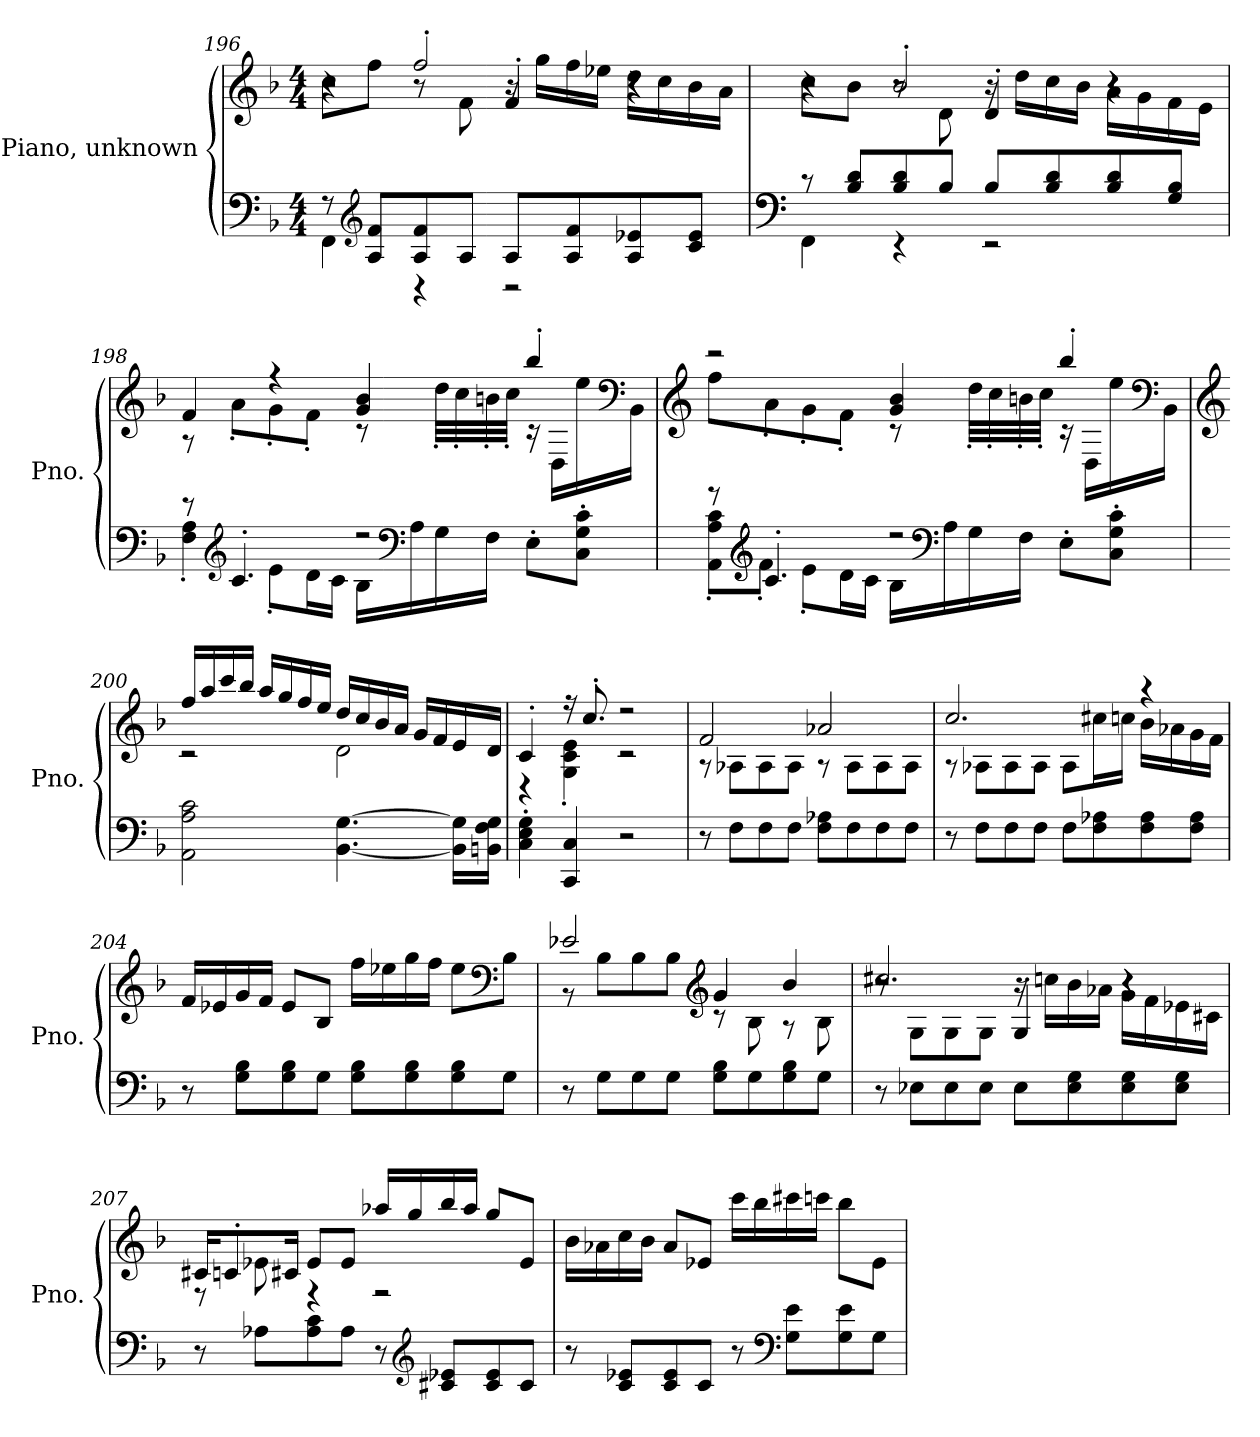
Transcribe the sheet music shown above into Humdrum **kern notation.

**kern	**kern
*part1	*part1
*staff2	*staff1
*I"Piano, unknown	*
*I'Pno.	*
*clefF4	*clefG2
*k[b-]	*k[b-]
*M4/4	*M4/4
=196	=196
*^	*^
*	*	*	*^
8r	4FF\	4r	8cc\L	2r
*clefG2	*	*	*	*
8A/ 8f/L	.	.	8ff\J	.
8A/ 8f/	4r	2ff'/	8r	.
8A/J	.	.	8f\	.
8A/L	2r	.	16r	4f'/
.	.	.	16gg\LL	.
8A/ 8f/	.	.	16ff\	.
.	.	.	16ee-X\JJ	.
8A/ 8e-X/	.	4r	16dd\LL	4r
.	.	.	16cc\	.
8c/ 8e-/J	.	.	16b-\	.
.	.	.	16a\JJ	.
!!LO:LB:g=z	!!	!!
=197	=197	=197	=197	=197
*clefF4	*	*	*	*
8r	4FF\	4r	8cc\L	2r
8B-/ 8d/L	.	.	8b-\J	.
8B-/ 8d/	4r	2b-'/	8r	.
8B-/J	.	.	8d\	.
8B-/L	2r	.	16r	4d'/
.	.	.	16dd\LL	.
8B-/ 8d/	.	.	16cc\	.
.	.	.	16b-\JJ	.
8B-/ 8d/	.	4r	16a\LL	4r
.	.	.	16g\	.
8G/ 8B-/J	.	.	16f\	.
.	.	.	16e\JJ	.
*	*	*	*v	*v
=198	=198	=198	=198
8r	4F\' 4A\'	4f/	8r
*clefG2	*	*	*
4.c'/	.	.	8a'\L
.	8e'\L	4r	8g'\
.	16d\L	.	8f'\J
.	16c\JJ	.	.
2r	16B-\LL	4g/ 4b-/	8r
*clefF4	*	*	*
.	16A\	.	.
.	16G\	.	32dd'\LLL
.	.	.	32cc'\
.	16F\JJ	.	32bn'\
.	.	.	32cc'\JJJ
.	8E'\L	4bb-'/	16r
.	.	.	16D\LL
.	8C\' 8G\' 8c\'J	.	16ee\
*	*	*clefF4	*
.	.	.	16BB-\JJ
!!LO:LB:g=z	!!
=199	=199	=199	=199
*	*	*clefG2	*
8r	8AA\' 8A\' 8c\'L	2r	8ff\L
*clefG2	*	*	*
4.c'/	8f'\J	.	8a'\
.	8e'\L	.	8g'\
.	16d\L	.	8f'\J
.	16c\JJ	.	.
2r	16B-\LL	4g/ 4b-/	8r
*clefF4	*	*	*
.	16A\	.	.
.	16G\	.	32dd'\LLL
.	.	.	32cc'\
.	16F\JJ	.	32bn'\
.	.	.	32cc'\JJJ
.	8E'\L	4bb-'/	16r
.	.	.	16D\LL
.	8C\' 8G\' 8c\'J	.	16ee\
*	*	*clefF4	*
.	.	.	16BB-\JJ
*v	*v	*	*
=200	=200	=200
*	*clefG2	*
2AA\ 2A\ 2c\	16ff/LL	2r
.	16aa/	.
.	16ccc/	.
.	16bb-/JJ	.
.	16aa/LL	.
.	16gg/	.
.	16ff/	.
.	16ee/JJ	.
[4.BB-\ [4.G\	16dd/LL	2d\
.	16cc/	.
.	16b-/	.
.	16a/JJ	.
.	16g/LL	.
.	16f/	.
16BB-\] 16G\]LL	16e/	.
16BBn\ 16F\ 16G\JJ	16d/JJ	.
!!LO:PB:g=z	!!
=201	=201	=201
4C\' 4E\' 4G\'	4c'/	4r
4CC/ 4C/	16r	4G\' 4c\' 4e\'
.	8.cc'/	.
2r	2r	2r
=202	=202	=202
8r	2f/	8r
8F\L	.	8A-X\L
8F\	.	8A-\
8F\J	.	8A-\J
8F\ 8A-X\L	2a-X/	8r
8F\	.	8A-\L
8F\	.	8A-\
8F\J	.	8A-\J
=203	=203	=203
8r	2.cc/	8r
8F\L	.	8A-X\L
8F\	.	8A-\
8F\J	.	8A-\J
8F\L	.	8A-\L
8F\ 8A-X\	.	16cc#X\L
.	.	16ccn\JJ
8F\ 8A-\	4r	16b-\LL
.	.	16a-X\
8F\ 8A-\J	.	16g\
.	.	16f\JJ
*	*v	*v
!!LO:LB:g=z
=204	=204
8r	16f/LL
.	16e-X/
8G\ 8B-\L	16g/
.	16f/JJ
8G\ 8B-\	8e-/L
8G\J	8B-/J
8G\ 8B-\L	16ff\LL
.	16ee-X\
8G\ 8B-\	16gg\
.	16ff\JJ
8G\ 8B-\	8ee-\L
*	*clefF4
8G\J	8B-\J
=205	=205
*	*^
8r	2e-X/	8r
8G\L	.	8B-\L
8G\	.	8B-\
8G\J	.	8B-\J
*	*clefG2	*
8G\ 8B-\L	4g/	8r
8G\	.	8B-\
8G\ 8B-\	4b-/	8r
8G\J	.	8B-\
=206	=206	=206
*	*	*^
8r	2.cc#X/	8r	2r
8E-X\L	.	8G\L	.
8E-\	.	8G\	.
8E-\J	.	8G\J	.
8E-\L	.	16r	4G'/
.	.	16ccn\LL	.
8E-\ 8G\	.	16b-\	.
.	.	16a-X\JJ	.
8E-\ 8G\	4r	16g\LL	4r
.	.	16f\	.
8E-\ 8G\J	.	16e-X\	.
.	.	16c#X\JJ	.
*	*	*v	*v
!!LO:LB:g=z
=207	=207	=207
8r	16c#X/KL	8r
.	8cn'/	.
8A-X\L	.	8e-X\
.	16c#X/Jk	.
8A-\ 8c\	8e-/L	4r
8A-\J	8e-/J	.
8r	16aa-X/LL	2r
.	16gg/	.
*clefG2	*	*
8c#X/ 8e-X/L	16bb-/	.
.	16aa-/JJ	.
8c#/ 8e-/	8gg/L	.
8c#/J	8e-/J	.
*	*v	*v
=208	=208
8r	16b-\LL
.	16a-X\
8c/ 8e-X/L	16cc\
.	16b-\JJ
8c/ 8e-/	8a-/L
8c/J	8e-X/J
8r	16ccc\LL
.	16bb-\
*clefF4	*
8G\ 8e-\L	16ccc#X\
.	16cccn\JJ
8G\ 8e-\	8bb-\L
8G\J	8e-\J
=	=
*-	*-
